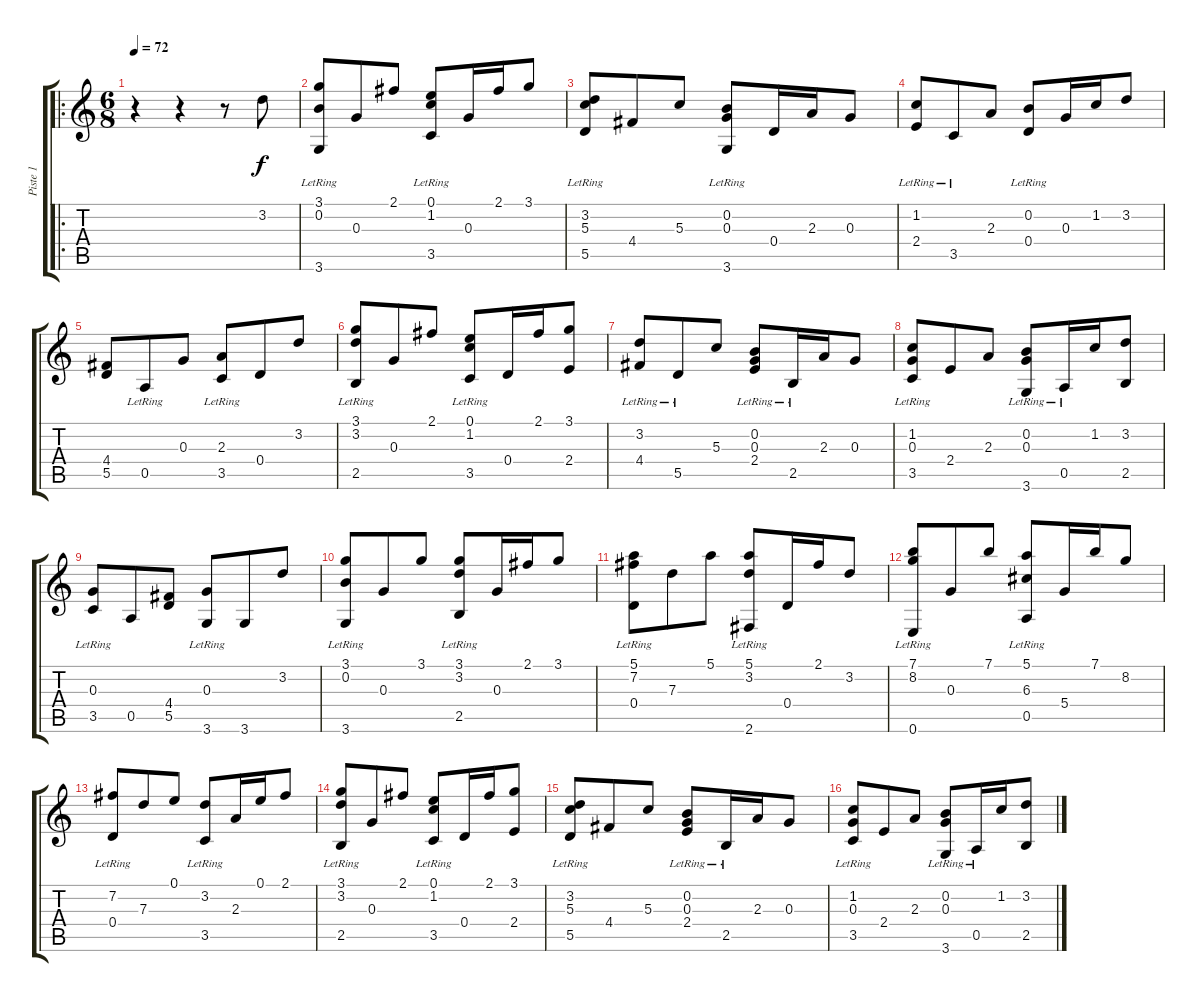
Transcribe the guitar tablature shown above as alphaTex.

\track ("Piste 1" "Piste 1") {instrument acousticguitarnylon}
\staff {score tabs}
\tuning (E4 B3 G3 D3 A2 E2) {hide}
\ro
\ts (6 8)
\tempo 72
\clef g2
\ks c
r.4{dy f instrument acousticguitarnylon} r.4 r.8 3.2.8 |
(3.1{lr} 0.2 3.6{lr}).8 0.3.8 2.1.8 (0.1{lr} 1.2 3.5{lr}).8 0.3.16 2.1.16 3.1.8 |
(3.2 5.3 5.5{lr}).8 4.4.8 5.3.8 (0.2 0.3 3.6{lr}).8 0.4.16 2.3.16 0.3.8 |
(1.2{lr} 2.4{lr}).8 3.5{lr}.8 2.3.8 (0.2{lr} 0.4{lr}).8 0.3.16 1.2.16 3.2.8 |
(4.4 5.5).8 0.5{lr}.8 0.3.8 (2.3{lr} 3.5{lr}).8 0.4.8 3.2.8 |
(3.1{lr} 3.2 2.5).8 0.3.8 2.1.8 (0.1{lr} 1.2 3.5{lr}).8 0.4.16 2.1.16 (3.1 2.4).8 |
(3.2{lr} 4.4).8 5.5{lr}.8 5.3.8 (0.2{lr} 0.3 2.4).8 2.5{lr}.16 2.3.16 0.3.8 |
(1.2{lr} 0.3 3.5{lr}).8 2.4.8 2.3.8 (0.2{lr} 0.3 3.6).8 0.5{lr}.16 1.2.16 (3.2 2.5).8 |
(0.3{lr} 3.5).8 0.5.8 (4.4 5.5).8 (0.3{lr} 3.6).8 3.6.8 3.2.8 |
(3.1{lr} 0.2 3.6{lr}).8 0.3.8 3.1.8 (3.1{lr} 3.2 2.5{lr}).8 0.3.16 2.1.16 3.1.8 |
(5.1{lr} 7.2 0.4{lr}).8 7.3.8 5.1.8 (5.1{lr} 3.2 2.6{lr}).8 0.4.16 2.1.16 3.2.8 |
(7.1{lr} 8.2 0.6{lr}).8 0.3.8 7.1.8 (5.1{lr} 6.3 0.5{lr}).8 5.4.16 7.1.16 8.2.8 |
(7.2{lr} 0.4{lr}).8 7.3.8 0.1.8 (3.2{lr} 3.5{lr}).8 2.3.16 0.1.16 2.1.8 |
(3.1 3.2 2.5{lr}).8 0.3.8 2.1.8 (0.1 1.2 3.5{lr}).8 0.4.16 2.1.16 (3.1 2.4).8 |
(3.2 5.3 5.5{lr}).8 4.4.8 5.3.8 (0.2 0.3 2.4{lr}).8 2.5{lr}.16 2.3.16 0.3.8 |
(1.2 0.3 3.5{lr}).8 2.4.8 2.3.8 (0.2 0.3 3.6{lr}).8 0.5{lr}.16 1.2.16 (3.2 2.5).8
